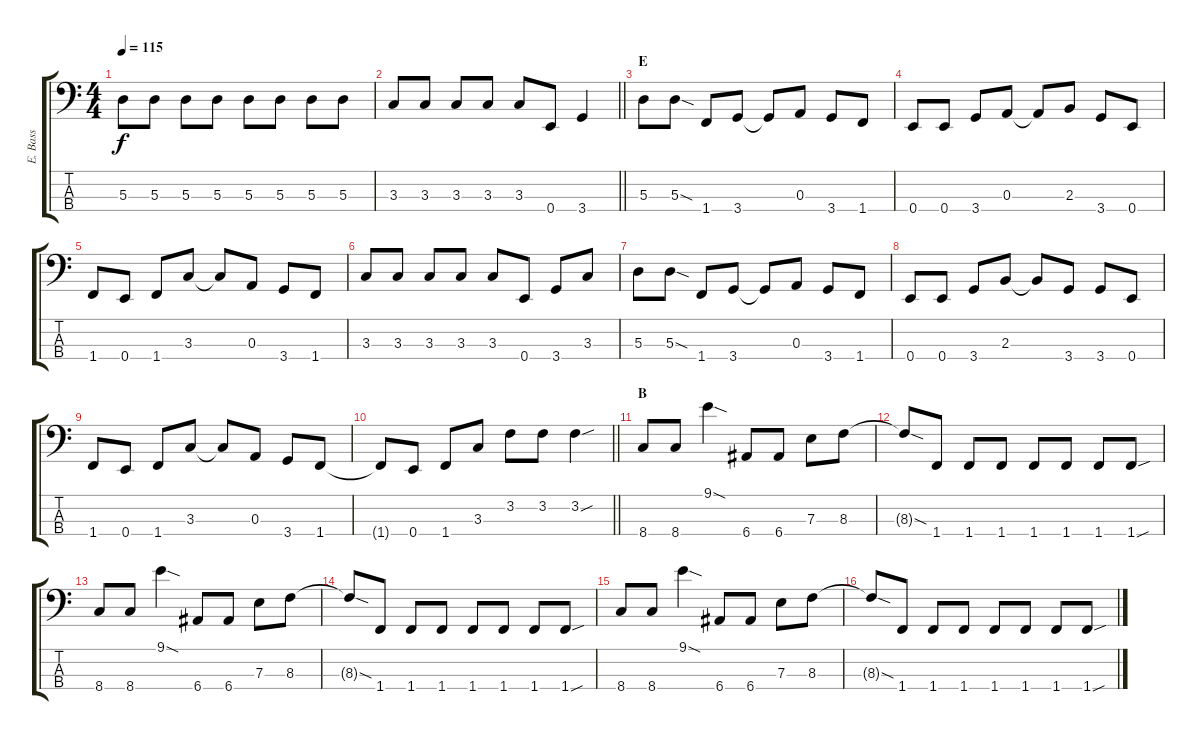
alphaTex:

\track ("E. Bass" "E. Bass") {instrument electricbasspick}
\staff {score tabs}
\tuning (G2 D2 A1 E1) {hide}
\ts (4 4)
\tempo 115
\clef f4
\ks c
5.3.8{dy f} 5.3.8 5.3.8 5.3.8 5.3.8 5.3.8 5.3.8 5.3.8 |
\barLineRight lightlight
3.3.8 3.3.8 3.3.8 3.3.8 3.3.8 0.4.8 3.4.4 |
\section ("" "E")
5.3.8 5.3{sod}.8 1.4.8 3.4.8 3.4{t}.8 0.3.8 3.4.8 1.4.8 |
0.4.8 0.4.8 3.4.8 0.3.8 0.3{t}.8 2.3.8 3.4.8 0.4.8 |
1.4.8 0.4.8 1.4.8 3.3.8 3.3{t}.8 0.3.8 3.4.8 1.4.8 |
3.3.8 3.3.8 3.3.8 3.3.8 3.3.8 0.4.8 3.4.8 3.3.8 |
5.3.8 5.3{sod}.8 1.4.8 3.4.8 3.4{t}.8 0.3.8 3.4.8 1.4.8 |
0.4.8 0.4.8 3.4.8 2.3.8 2.3{t}.8 3.4.8 3.4.8 0.4.8 |
1.4.8 0.4.8 1.4.8 3.3.8 3.3{t}.8 0.3.8 3.4.8 1.4.8 |
\barLineRight lightlight
1.4{t}.8 0.4.8 1.4.8 3.3.8 3.2.8 3.2.8 3.2{sou}.4 |
\section ("" "B")
8.4.8 8.4.8 9.1{sod}.4 6.4.8 6.4.8 7.3.8 8.3.8 |
8.3{sod t}.8 1.4.8 1.4.8 1.4.8 1.4.8 1.4.8 1.4.8 1.4{sou}.8 |
8.4.8 8.4.8 9.1{sod}.4 6.4.8 6.4.8 7.3.8 8.3.8 |
8.3{sod t}.8 1.4.8 1.4.8 1.4.8 1.4.8 1.4.8 1.4.8 1.4{sou}.8 |
8.4.8 8.4.8 9.1{sod}.4 6.4.8 6.4.8 7.3.8 8.3.8 |
8.3{sod t}.8 1.4.8 1.4.8 1.4.8 1.4.8 1.4.8 1.4.8 1.4{sou}.8
